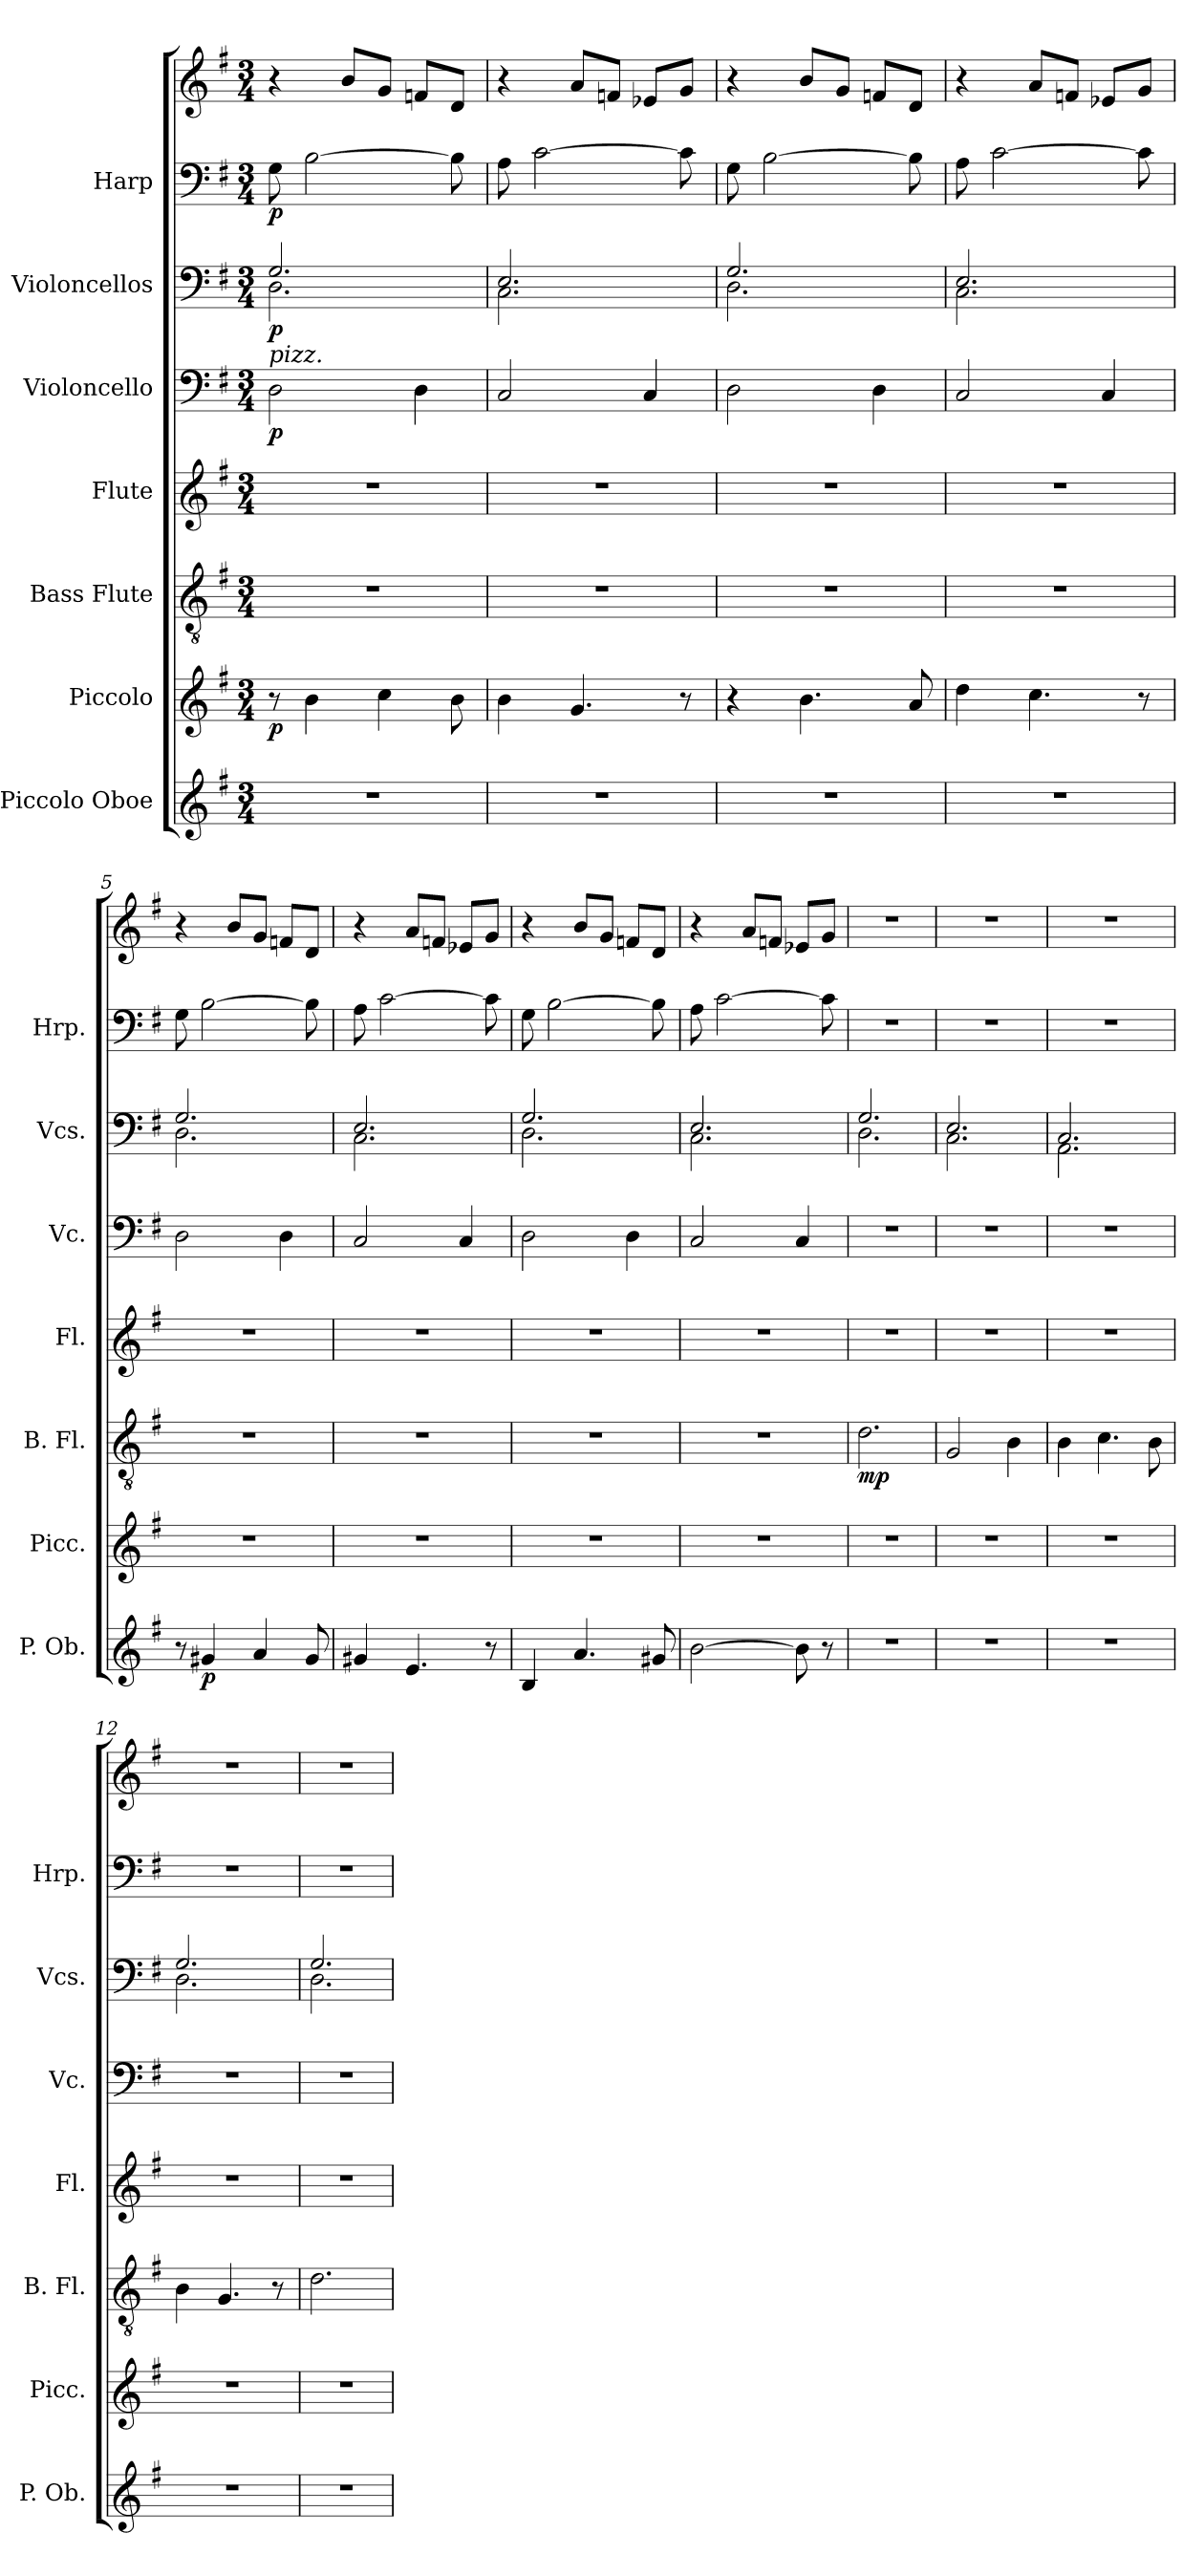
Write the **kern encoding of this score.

**kern	**dynam	**kern	**dynam	**kern	**dynam	**kern	**kern	**dynam	**kern	**dynam	**kern	**kern	**dynam
*part7	*part7	*part6	*part6	*part5	*part5	*part4	*part3	*part3	*part2	*part2	*part1	*part1	*part1
*staff8	*staff8	*staff7	*staff7	*staff6	*staff6	*staff5	*staff4	*staff4	*staff3	*staff3	*staff2	*staff1	*staff1/2
*I"Piccolo Oboe	*	*I"Piccolo	*	*I"Bass Flute	*	*I"Flute	*I"Violoncello	*	*I"Violoncellos	*	*I"Harp	*	*
*I'P. Ob.	*	*I'Picc.	*	*I'B. Fl.	*	*I'Fl.	*I'Vc.	*	*I'Vcs.	*	*I'Hrp.	*	*
*clefG2	*	*clefG2	*	*clefGv2	*	*clefG2	*clefF4	*	*clefF4	*	*clefF4	*clefG2	*
*ITrd-2c-3	*	*ITrd-7c-12	*	*	*	*	*	*	*	*	*	*	*
*k[b-e-]	*	*k[f#]	*	*k[f#]	*	*k[f#]	*k[f#]	*	*k[f#]	*	*k[f#]	*k[f#]	*
*M3/4	*	*M3/4	*	*M3/4	*	*M3/4	*M3/4	*	*M3/4	*	*M3/4	*M3/4	*
*MM80	*	*MM80	*	*MM80	*	*MM80	*MM80	*	*MM80	*	*MM80	*MM80	*
=1	=1	=1	=1	=1	=1	=1	=1	=1	=1	=1	=1	=1	=1
*	*	*	*	*	*	*	*	*	*^	*	*	*	*
!	!	!	!	!	!	!	!LO:TX:a:i:t=pizz.	!	!	!	!	!	!	!
!	!	!	!LO:DY:b	!	!	!	!	!LO:DY:b	!	!	!LO:DY:b	!	!	!LO:DY:b=2
2.r	.	8r	p	2.r	.	2.r	2D\	p	2.G/	2.D\	p	8G\	4r	p
.	.	4bb\	.	.	.	.	.	.	.	.	.	[2B\	.	.
.	.	.	.	.	.	.	.	.	.	.	.	.	8b/L	.
.	.	4ccc\	.	.	.	.	.	.	.	.	.	.	8g/J	.
.	.	.	.	.	.	.	4D\	.	.	.	.	.	8fn/L	.
.	.	8bb\	.	.	.	.	.	.	.	.	.	8B\]	8d/J	.
=2	=2	=2	=2	=2	=2	=2	=2	=2	=2	=2	=2	=2	=2	=2
2.r	.	4bb\	.	2.r	.	2.r	2C/	.	2.E/	2.C\	.	8A\	4r	.
.	.	.	.	.	.	.	.	.	.	.	.	[2c\	.	.
.	.	4.gg/	.	.	.	.	.	.	.	.	.	.	8a/L	.
.	.	.	.	.	.	.	.	.	.	.	.	.	8fn/J	.
.	.	.	.	.	.	.	4C/	.	.	.	.	.	8e-X/L	.
.	.	8r	.	.	.	.	.	.	.	.	.	8c\]	8g/J	.
=3	=3	=3	=3	=3	=3	=3	=3	=3	=3	=3	=3	=3	=3	=3
2.r	.	4r	.	2.r	.	2.r	2D\	.	2.G/	2.D\	.	8G\	4r	.
.	.	.	.	.	.	.	.	.	.	.	.	[2B\	.	.
.	.	4.bb\	.	.	.	.	.	.	.	.	.	.	8b/L	.
.	.	.	.	.	.	.	.	.	.	.	.	.	8g/J	.
.	.	.	.	.	.	.	4D\	.	.	.	.	.	8fn/L	.
.	.	8aa/	.	.	.	.	.	.	.	.	.	8B\]	8d/J	.
=4	=4	=4	=4	=4	=4	=4	=4	=4	=4	=4	=4	=4	=4	=4
2.r	.	4ddd\	.	2.r	.	2.r	2C/	.	2.E/	2.C\	.	8A\	4r	.
.	.	.	.	.	.	.	.	.	.	.	.	[2c\	.	.
.	.	4.ccc\	.	.	.	.	.	.	.	.	.	.	8a/L	.
.	.	.	.	.	.	.	.	.	.	.	.	.	8fn/J	.
.	.	.	.	.	.	.	4C/	.	.	.	.	.	8e-X/L	.
.	.	8r	.	.	.	.	.	.	.	.	.	8c\]	8g/J	.
=5	=5	=5	=5	=5	=5	=5	=5	=5	=5	=5	=5	=5	=5	=5
8r	.	2.r	.	2.r	.	2.r	2D\	.	2.G/	2.D\	.	8G\	4r	.
!	!LO:DY:b	!	!	!	!	!	!	!	!	!	!	!	!	!
4bn/	p	.	.	.	.	.	.	.	.	.	.	[2B\	.	.
.	.	.	.	.	.	.	.	.	.	.	.	.	8b/L	.
4cc/	.	.	.	.	.	.	.	.	.	.	.	.	8g/J	.
.	.	.	.	.	.	.	4D\	.	.	.	.	.	8fn/L	.
8b/	.	.	.	.	.	.	.	.	.	.	.	8B\]	8d/J	.
!!LO:PB:g=z
=6	=6	=6	=6	=6	=6	=6	=6	=6	=6	=6	=6	=6	=6	=6
4bn/	.	2.r	.	2.r	.	2.r	2C/	.	2.E/	2.C\	.	8A\	4r	.
.	.	.	.	.	.	.	.	.	.	.	.	[2c\	.	.
4.g/	.	.	.	.	.	.	.	.	.	.	.	.	8a/L	.
.	.	.	.	.	.	.	.	.	.	.	.	.	8fn/J	.
.	.	.	.	.	.	.	4C/	.	.	.	.	.	8e-X/L	.
8r	.	.	.	.	.	.	.	.	.	.	.	8c\]	8g/J	.
=7	=7	=7	=7	=7	=7	=7	=7	=7	=7	=7	=7	=7	=7	=7
4d/	.	2.r	.	2.r	.	2.r	2D\	.	2.G/	2.D\	.	8G\	4r	.
.	.	.	.	.	.	.	.	.	.	.	.	[2B\	.	.
4.cc/	.	.	.	.	.	.	.	.	.	.	.	.	8b/L	.
.	.	.	.	.	.	.	.	.	.	.	.	.	8g/J	.
.	.	.	.	.	.	.	4D\	.	.	.	.	.	8fn/L	.
8bn/	.	.	.	.	.	.	.	.	.	.	.	8B\]	8d/J	.
=8	=8	=8	=8	=8	=8	=8	=8	=8	=8	=8	=8	=8	=8	=8
[2dd\	.	2.r	.	2.r	.	2.r	2C/	.	2.E/	2.C\	.	8A\	4r	.
.	.	.	.	.	.	.	.	.	.	.	.	[2c\	.	.
.	.	.	.	.	.	.	.	.	.	.	.	.	8a/L	.
.	.	.	.	.	.	.	.	.	.	.	.	.	8fn/J	.
8dd\]	.	.	.	.	.	.	4C/	.	.	.	.	.	8e-X/L	.
8r	.	.	.	.	.	.	.	.	.	.	.	8c\]	8g/J	.
=9	=9	=9	=9	=9	=9	=9	=9	=9	=9	=9	=9	=9	=9	=9
!	!	!	!	!	!LO:DY:b	!	!	!	!	!	!	!	!	!
2.r	.	2.r	.	2.d\	mp	2.r	2.r	.	2.G/	2.D\	.	2.r	2.r	.
=10	=10	=10	=10	=10	=10	=10	=10	=10	=10	=10	=10	=10	=10	=10
2.r	.	2.r	.	2G/	.	2.r	2.r	.	2.E/	2.C\	.	2.r	2.r	.
.	.	.	.	4B\	.	.	.	.	.	.	.	.	.	.
=11	=11	=11	=11	=11	=11	=11	=11	=11	=11	=11	=11	=11	=11	=11
2.r	.	2.r	.	4B\	.	2.r	2.r	.	2.C/	2.AA\	.	2.r	2.r	.
.	.	.	.	4.c\	.	.	.	.	.	.	.	.	.	.
.	.	.	.	8B\	.	.	.	.	.	.	.	.	.	.
=12	=12	=12	=12	=12	=12	=12	=12	=12	=12	=12	=12	=12	=12	=12
2.r	.	2.r	.	4B\	.	2.r	2.r	.	2.G/	2.D\	.	2.r	2.r	.
.	.	.	.	4.G/	.	.	.	.	.	.	.	.	.	.
.	.	.	.	8r	.	.	.	.	.	.	.	.	.	.
=13	=13	=13	=13	=13	=13	=13	=13	=13	=13	=13	=13	=13	=13	=13
2.r	.	2.r	.	2.d\	.	2.r	2.r	.	2.G/	2.D\	.	2.r	2.r	.
*	*	*	*	*	*	*	*	*	*v	*v	*	*	*	*
=	=	=	=	=	=	=	=	=	=	=	=	=	=
*-	*-	*-	*-	*-	*-	*-	*-	*-	*-	*-	*-	*-	*-
